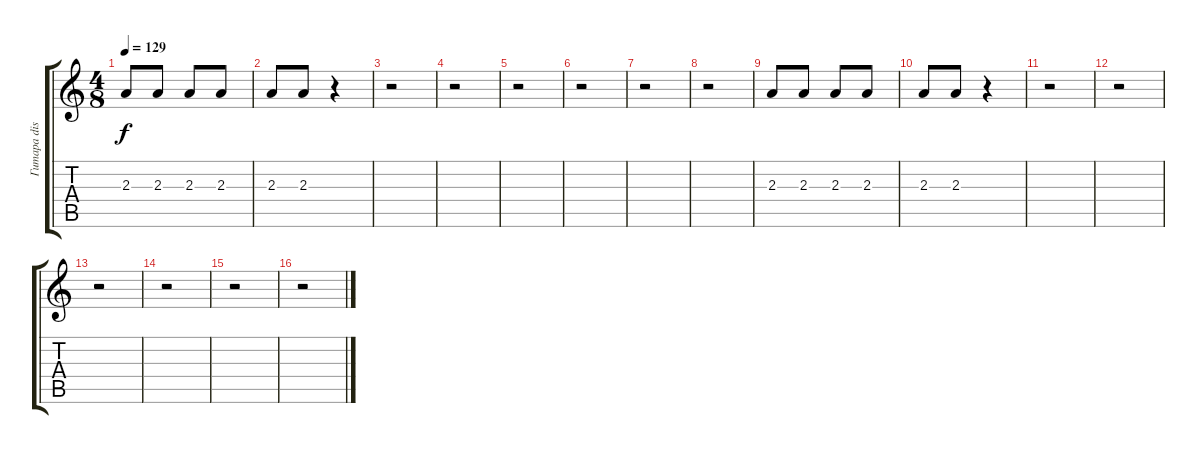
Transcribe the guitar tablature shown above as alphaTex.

\track ("Гитара dist1" "Гитара dis") {instrument distortionguitar}
\staff {score tabs}
\tuning (E4 B3 G3 D3 A2 E2) {hide}
\ts (4 8)
\tempo 129
\clef g2
\ks c
2.3.8{dy f} 2.3.8 2.3.8 2.3.8 |
2.3.8 2.3.8 r.4 |
r.2 |
r.2 |
r.2 |
r.2 |
r.2 |
r.2 |
2.3.8 2.3.8 2.3.8 2.3.8 |
2.3.8 2.3.8 r.4 |
r.2 |
r.2 |
r.2 |
r.2 |
r.2 |
r.2
